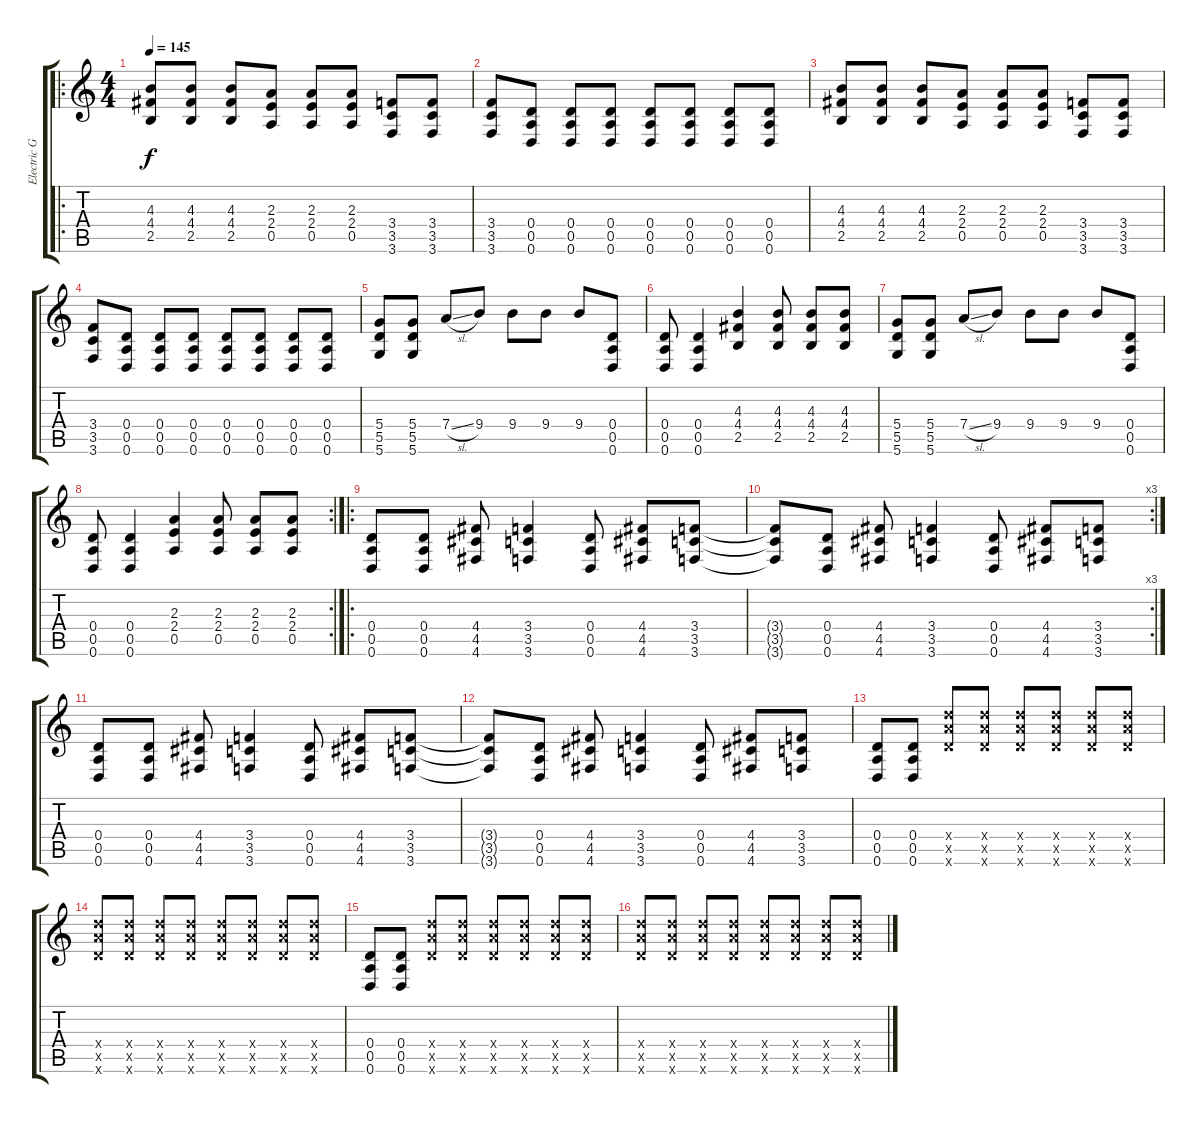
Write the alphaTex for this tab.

\track ("Electric Guitar" "Electric G") {instrument distortionguitar}
\staff {score tabs}
\tuning (E4 B3 G3 D3 A2 D2) {hide}
\ro
\ts (4 4)
\tempo 145
\clef g2
\ks c
(4.3 4.4 2.5).8{dy f} (4.3 4.4 2.5).8 (4.3 4.4 2.5).8 (2.3 2.4 0.5).8 (2.3 2.4 0.5).8 (2.3 2.4 0.5).8 (3.4 3.5 3.6).8 (3.4 3.5 3.6).8 |
(3.4 3.5 3.6).8 (0.4 0.5 0.6).8 (0.4 0.5 0.6).8 (0.4 0.5 0.6).8 (0.4 0.5 0.6).8 (0.4 0.5 0.6).8 (0.4 0.5 0.6).8 (0.4 0.5 0.6).8 |
(4.3 4.4 2.5).8 (4.3 4.4 2.5).8 (4.3 4.4 2.5).8 (2.3 2.4 0.5).8 (2.3 2.4 0.5).8 (2.3 2.4 0.5).8 (3.4 3.5 3.6).8 (3.4 3.5 3.6).8 |
(3.4 3.5 3.6).8 (0.4 0.5 0.6).8 (0.4 0.5 0.6).8 (0.4 0.5 0.6).8 (0.4 0.5 0.6).8 (0.4 0.5 0.6).8 (0.4 0.5 0.6).8 (0.4 0.5 0.6).8 |
(5.4 5.5 5.6).8 (5.4 5.5 5.6).8 7.4{sl}.8 9.4.8 9.4.8 9.4.8 9.4.8 (0.4 0.5 0.6).8 |
(0.4 0.5 0.6).8 (0.4 0.5 0.6).4 (4.3 4.4 2.5).4 (4.3 4.4 2.5).8 (4.3 4.4 2.5).8 (4.3 4.4 2.5).8 |
(5.4 5.5 5.6).8 (5.4 5.5 5.6).8 7.4{sl}.8 9.4.8 9.4.8 9.4.8 9.4.8 (0.4 0.5 0.6).8 |
\rc 2
(0.4 0.5 0.6).8 (0.4 0.5 0.6).4 (2.3 2.4 0.5).4 (2.3 2.4 0.5).8 (2.3 2.4 0.5).8 (2.3 2.4 0.5).8 |
\ro
(0.4 0.5 0.6).8 (0.4 0.5 0.6).8 (4.4 4.5 4.6).8 (3.4 3.5 3.6).4 (0.4 0.5 0.6).8 (4.4 4.5 4.6).8 (3.4 3.5 3.6).8 |
\rc 3
(3.4{t} 3.5{t} 3.6{t}).8 (0.4 0.5 0.6).8 (4.4 4.5 4.6).8 (3.4 3.5 3.6).4 (0.4 0.5 0.6).8 (4.4 4.5 4.6).8 (3.4 3.5 3.6).8 |
(0.4 0.5 0.6).8 (0.4 0.5 0.6).8 (4.4 4.5 4.6).8 (3.4 3.5 3.6).4 (0.4 0.5 0.6).8 (4.4 4.5 4.6).8 (3.4 3.5 3.6).8 |
(3.4{t} 3.5{t} 3.6{t}).8 (0.4 0.5 0.6).8 (4.4 4.5 4.6).8 (3.4 3.5 3.6).4 (0.4 0.5 0.6).8 (4.4 4.5 4.6).8 (3.4 3.5 3.6).8 |
(0.4 0.5 0.6).8 (0.4 0.5 0.6).8 (12.4{x} 12.5{x} 12.6{x}).8 (12.4{x} 12.5{x} 12.6{x}).8 (12.4{x} 12.5{x} 12.6{x}).8 (12.4{x} 12.5{x} 12.6{x}).8 (12.4{x} 12.5{x} 12.6{x}).8 (12.4{x} 12.5{x} 12.6{x}).8 |
(12.4{x} 12.5{x} 12.6{x}).8 (12.4{x} 12.5{x} 12.6{x}).8 (12.4{x} 12.5{x} 12.6{x}).8 (12.4{x} 12.5{x} 12.6{x}).8 (12.4{x} 12.5{x} 12.6{x}).8 (12.4{x} 12.5{x} 12.6{x}).8 (12.4{x} 12.5{x} 12.6{x}).8 (12.4{x} 12.5{x} 12.6{x}).8 |
(0.4 0.5 0.6).8 (0.4 0.5 0.6).8 (12.4{x} 12.5{x} 12.6{x}).8 (12.4{x} 12.5{x} 12.6{x}).8 (12.4{x} 12.5{x} 12.6{x}).8 (12.4{x} 12.5{x} 12.6{x}).8 (12.4{x} 12.5{x} 12.6{x}).8 (12.4{x} 12.5{x} 12.6{x}).8 |
(12.4{x} 12.5{x} 12.6{x}).8 (12.4{x} 12.5{x} 12.6{x}).8 (12.4{x} 12.5{x} 12.6{x}).8 (12.4{x} 12.5{x} 12.6{x}).8 (12.4{x} 12.5{x} 12.6{x}).8 (12.4{x} 12.5{x} 12.6{x}).8 (12.4{x} 12.5{x} 12.6{x}).8 (12.4{x} 12.5{x} 12.6{x}).8
